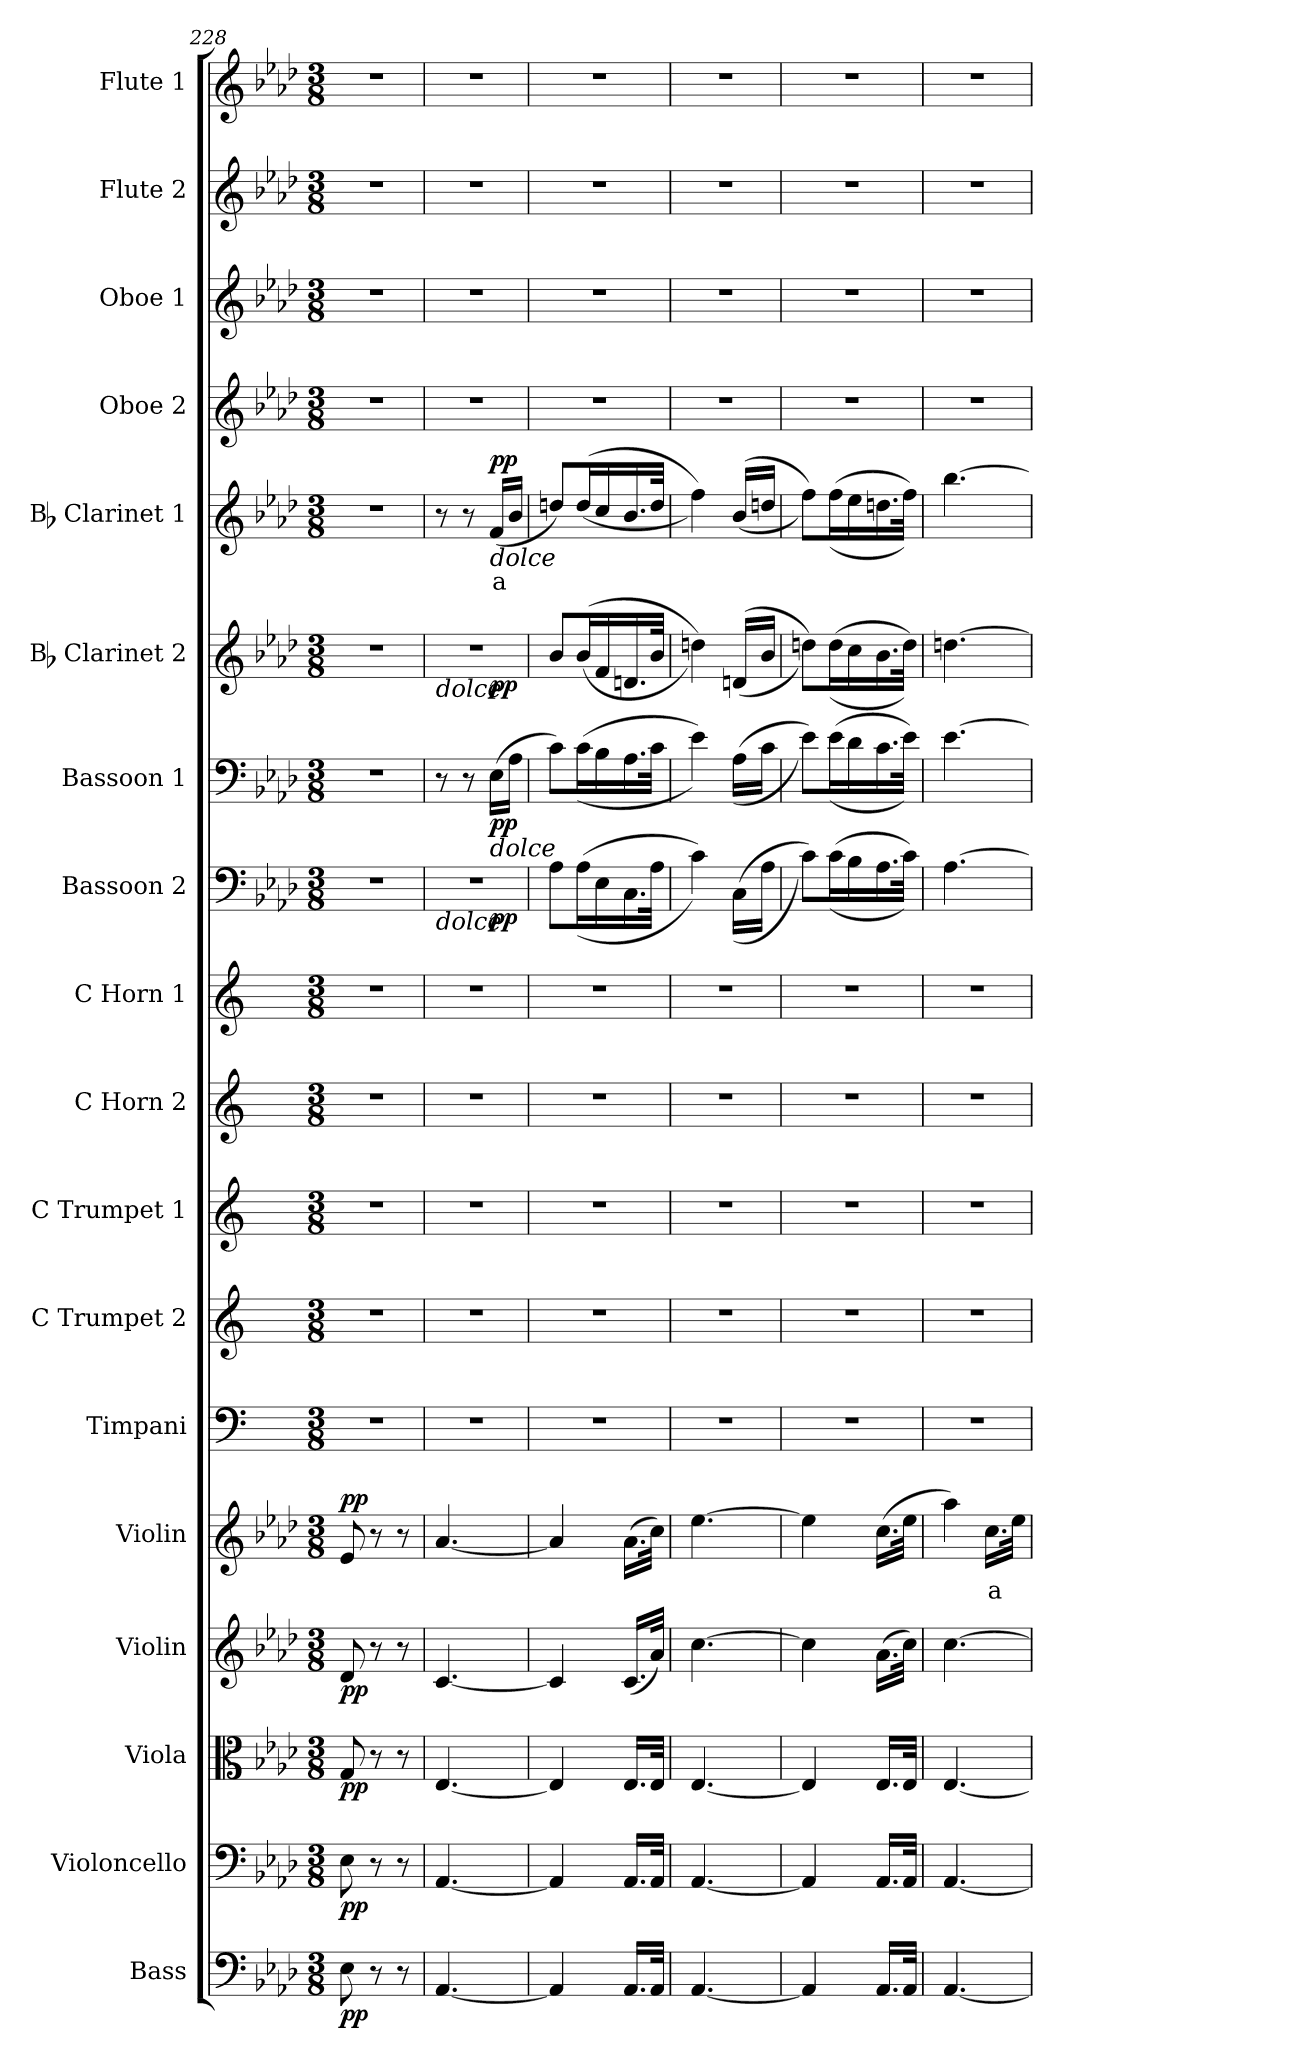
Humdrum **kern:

**kern	**dynam	**kern	**dynam	**kern	**dynam	**kern	**dynam	**kern	**text	**dynam	**kern	**kern	**kern	**kern	**kern	**kern	**dynam	**kern	**dynam	**kern	**dynam	**kern	**text	**dynam	**kern	**kern	**kern	**kern
*part18	*part18	*part17	*part17	*part16	*part16	*part15	*part15	*part14	*part14	*part14	*part13	*part12	*part11	*part10	*part9	*part8	*part8	*part7	*part7	*part6	*part6	*part5	*part5	*part5	*part4	*part3	*part2	*part1
*staff18	*staff18	*staff17	*staff17	*staff16	*staff16	*staff15	*staff15	*staff14	*staff14	*staff14	*staff13	*staff12	*staff11	*staff10	*staff9	*staff8	*staff8	*staff7	*staff7	*staff6	*staff6	*staff5	*staff5	*staff5	*staff4	*staff3	*staff2	*staff1
*I"Bass	*	*I"Violoncello	*	*I"Viola	*	*I"Violin	*	*I"Violin	*	*	*I"Timpani	*I"C Trumpet 2	*I"C Trumpet 1	*I"C Horn 2	*I"C Horn 1	*I"Bassoon 2	*	*I"Bassoon 1	*	*I"Bb Clarinet 2	*	*I"Bb Clarinet 1	*	*	*I"Oboe 2	*I"Oboe 1	*I"Flute 2	*I"Flute 1
*I'B	*	*I'Vc	*	*I'Vla	*	*I'Vln	*	*I'Vln	*	*	*I'Timp	*I'Tpt 2	*I'Tpt 1	*I'Hn 2	*I'Hn 1	*I'Bsn 2	*	*I'Bsn 1	*	*I'Cl 2	*	*I'Cl 1	*	*	*I'Ob 2	*I'Ob 1	*I'Fl 2	*I'Fl 1
*clefF4	*	*clefF4	*	*clefC3	*	*clefG2	*	*clefG2	*	*	*clefF4	*clefG2	*clefG2	*clefG2	*clefG2	*clefF4	*	*clefF4	*	*clefG2	*	*clefG2	*	*	*clefG2	*clefG2	*clefG2	*clefG2
*ITrd7c12	*	*	*	*	*	*	*	*	*	*	*	*	*	*ITrd7c12	*ITrd7c12	*	*	*	*	*ITrd1c2	*	*ITrd1c2	*	*	*	*	*	*
*k[b-e-a-d-]	*	*k[b-e-a-d-]	*	*k[b-e-a-d-]	*	*k[b-e-a-d-]	*	*k[b-e-a-d-]	*	*	*k[]	*k[]	*k[]	*k[]	*k[]	*k[b-e-a-d-]	*	*k[b-e-a-d-]	*	*k[b-e-a-d-g-c-]	*	*k[b-e-a-d-g-c-]	*	*	*k[b-e-a-d-]	*k[b-e-a-d-]	*k[b-e-a-d-]	*k[b-e-a-d-]
*M3/8	*	*M3/8	*	*M3/8	*	*M3/8	*	*M3/8	*	*	*M3/8	*M3/8	*M3/8	*M3/8	*M3/8	*M3/8	*	*M3/8	*	*M3/8	*	*M3/8	*	*	*M3/8	*M3/8	*M3/8	*M3/8
=228	=228	=228	=228	=228	=228	=228	=228	=228	=228	=228	=228	=228	=228	=228	=228	=228	=228	=228	=228	=228	=228	=228	=228	=228	=228	=228	=228	=228
!	!LO:DY:b	!	!LO:DY:b	!	!LO:DY:b	!	!LO:DY:b	!	!	!LO:DY:b	!	!	!	!	!	!	!	!	!	!	!	!	!	!	!	!	!	!
8EE-	pp	8E-	pp	8G	pp	8d-	pp	8e-	.	pp	4.r	4.r	4.r	4.r	4.r	4.r	.	4.r	.	4.r	.	4.r	.	.	4.r	4.r	4.r	4.r
8r	.	8r	.	8r	.	8r	.	8r	.	.	.	.	.	.	.	.	.	.	.	.	.	.	.	.	.	.	.	.
8r	.	8r	.	8r	.	8r	.	8r	.	.	.	.	.	.	.	.	.	.	.	.	.	.	.	.	.	.	.	.
=229	=229	=229	=229	=229	=229	=229	=229	=229	=229	=229	=229	=229	=229	=229	=229	=229	=229	=229	=229	=229	=229	=229	=229	=229	=229	=229	=229	=229
*	*	*	*	*	*	*	*	*	*	*	*	*	*	*	*	*^	*	*	*	*^	*	*	*	*	*	*	*	*
!	!	!	!	!	!	!	!	!	!	!	!	!	!	!	!	!	!	!	!	!	!LO:TX:b:i:t=dolce	!	!	!	!	!	!	!	!	!
!	!	!	!	!	!	!	!	!	!	!	!	!	!	!	!	!LO:TX:b:i:t=dolce	!	!	!	!	!	!	!	!	!	!	!	!	!	!
[4.AAA-	.	[4.AA-	.	[4.E-	.	[4.c	.	[4.a-	.	.	4.r	4.r	4.r	4.r	4.r	4.r	4ryy	.	8r	.	4.r	4ryy	.	8r	.	.	4.r	4.r	4.r	4.r
.	.	.	.	.	.	.	.	.	.	.	.	.	.	.	.	.	.	.	8r	.	.	.	.	8r	.	.	.	.	.	.
!	!	!	!	!	!	!	!	!	!	!	!	!	!	!	!	!	!	!	!	!	!	!	!	!LO:TX:b:i:t=dolce	!	!	!	!	!	!
!	!	!	!	!	!	!	!	!	!	!	!	!	!	!	!	!	!	!	!LO:TX:b:i:t=dolce	!	!	!	!	!	!	!	!	!	!	!
!	!	!	!	!	!	!	!	!	!	!	!	!	!	!	!	!	!	!LO:DY:b	!	!LO:DY:b	!	!	!LO:DY:b	!	!LO:LY:b	!LO:DY:b	!	!	!	!
.	.	.	.	.	.	.	.	.	.	.	.	.	.	.	.	.	8ryy	pp	(16E-LL	pp	.	8ryy	pp	(16e-LL	a	pp	.	.	.	.
.	.	.	.	.	.	.	.	.	.	.	.	.	.	.	.	.	.	.	16A-JJ	.	.	.	.	16a-JJ	.	.	.	.	.	.
*	*	*	*	*	*	*	*	*	*	*	*	*	*	*	*	*v	*v	*	*	*	*v	*v	*	*	*	*	*	*	*	*
=230	=230	=230	=230	=230	=230	=230	=230	=230	=230	=230	=230	=230	=230	=230	=230	=230	=230	=230	=230	=230	=230	=230	=230	=230	=230	=230	=230	=230
4AAA-]	.	4AA-]	.	4E-]	.	4c]	.	4a-]	.	.	4.r	4.r	4.r	4.r	4.r	(8A-\L	.	8c\L)	.	(8a-/L	.	8ccn/L)	.	.	4.r	4.r	4.r	4.r
.	.	.	.	.	.	.	.	.	.	.	.	.	.	.	.	((16A-\L	.	((16c\L	.	((16a-/L	.	((16cc/L	.	.	.	.	.	.
.	.	.	.	.	.	.	.	.	.	.	.	.	.	.	.	16E-\	.	16B-\	.	16e-/	.	16b-/	.	.	.	.	.	.
16.AAA-LL	.	16.AA-LL	.	16.E-LL	.	(16.cLL	.	(16.a-LL	.	.	.	.	.	.	.	16.C\	.	16.A-\	.	16.cn/	.	16.a-/	.	.	.	.	.	.
32AAA-JJk	.	32AA-JJk	.	32E-JJk	.	32a-JJk)	.	32ccJJk)	.	.	.	.	.	.	.	32A-\JJk	.	32c\JJk	.	32a-/JJk	.	32cc/JJk	.	.	.	.	.	.
=231	=231	=231	=231	=231	=231	=231	=231	=231	=231	=231	=231	=231	=231	=231	=231	=231	=231	=231	=231	=231	=231	=231	=231	=231	=231	=231	=231	=231
[4.AAA-	.	[4.AA-	.	[4.E-	.	[4.cc	.	[4.ee-	.	.	4.r	4.r	4.r	4.r	4.r	4c\))	.	4e-\))	.	4ccn\))	.	4ee-\))	.	.	4.r	4.r	4.r	4.r
.	.	.	.	.	.	.	.	.	.	.	.	.	.	.	.	((16C\LL	.	((16A-\LL	.	((16cn/LL	.	((16a-/LL	.	.	.	.	.	.
.	.	.	.	.	.	.	.	.	.	.	.	.	.	.	.	16A-\JJ	.	16c\JJ	.	16a-/JJ	.	16cc/JJ	.	.	.	.	.	.
=232	=232	=232	=232	=232	=232	=232	=232	=232	=232	=232	=232	=232	=232	=232	=232	=232	=232	=232	=232	=232	=232	=232	=232	=232	=232	=232	=232	=232
4AAA-]	.	4AA-]	.	4E-]	.	4cc]	.	4ee-]	.	.	4.r	4.r	4.r	4.r	4.r	8c\L))	.	8e-\L))	.	8ccn\L))	.	8ee-\L))	.	.	4.r	4.r	4.r	4.r
.	.	.	.	.	.	.	.	.	.	.	.	.	.	.	.	((16c\L	.	((16e-\L	.	((16cc\L	.	((16ee-\L	.	.	.	.	.	.
.	.	.	.	.	.	.	.	.	.	.	.	.	.	.	.	16B-\	.	16d-\	.	16b-\	.	16dd-\	.	.	.	.	.	.
16.AAA-LL	.	16.AA-LL	.	16.E-LL	.	(16.a-LL	.	(16.ccLL	.	.	.	.	.	.	.	16.A-\	.	16.c\	.	16.a-\	.	16.cc\	.	.	.	.	.	.
32AAA-JJk	.	32AA-JJk	.	32E-JJk	.	32ccJJk)	.	32ee-JJk	.	.	.	.	.	.	.	32c\JJk))	.	32e-\JJk))	.	32cc\JJk))	.	32ee-\JJk))	.	.	.	.	.	.
=233	=233	=233	=233	=233	=233	=233	=233	=233	=233	=233	=233	=233	=233	=233	=233	=233	=233	=233	=233	=233	=233	=233	=233	=233	=233	=233	=233	=233
[4.AAA-	.	[4.AA-	.	[4.E-	.	[4.cc	.	4aa-)	.	.	4.r	4.r	4.r	4.r	4.r	[4.A-\	.	[4.e-\	.	[4.ccn\	.	[4.aa-\	.	.	4.r	4.r	4.r	4.r
!	!	!	!	!	!	!	!	!	!LO:LY:b	!	!	!	!	!	!	!	!	!	!	!	!	!	!	!	!	!	!	!
.	.	.	.	.	.	.	.	16.ccLL	a	.	.	.	.	.	.	.	.	.	.	.	.	.	.	.	.	.	.	.
.	.	.	.	.	.	.	.	32ee-JJk	.	.	.	.	.	.	.	.	.	.	.	.	.	.	.	.	.	.	.	.
=	=	=	=	=	=	=	=	=	=	=	=	=	=	=	=	=	=	=	=	=	=	=	=	=	=	=	=	=
*-	*-	*-	*-	*-	*-	*-	*-	*-	*-	*-	*-	*-	*-	*-	*-	*-	*-	*-	*-	*-	*-	*-	*-	*-	*-	*-	*-	*-
